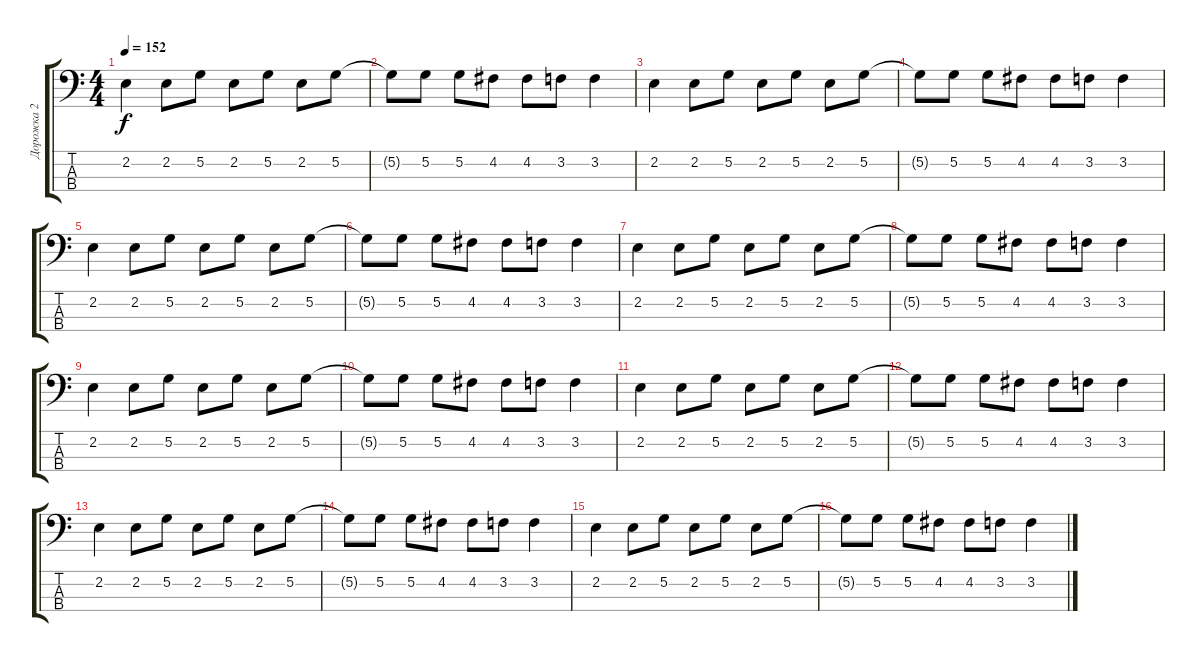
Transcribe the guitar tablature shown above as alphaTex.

\track ("Дорожка 2" "Дорожка 2") {instrument electricbassfinger}
\staff {score tabs}
\tuning (G2 D2 A1 E1) {hide}
\ts (4 4)
\tempo 152
\clef f4
\ks c
2.2.4{dy f} 2.2.8 5.2.8 2.2.8 5.2.8 2.2.8 5.2.8 |
5.2{t}.8 5.2.8 5.2.8 4.2.8 4.2.8 3.2.8 3.2.4 |
2.2.4 2.2.8 5.2.8 2.2.8 5.2.8 2.2.8 5.2.8 |
5.2{t}.8 5.2.8 5.2.8 4.2.8 4.2.8 3.2.8 3.2.4 |
2.2.4 2.2.8 5.2.8 2.2.8 5.2.8 2.2.8 5.2.8 |
5.2{t}.8 5.2.8 5.2.8 4.2.8 4.2.8 3.2.8 3.2.4 |
2.2.4 2.2.8 5.2.8 2.2.8 5.2.8 2.2.8 5.2.8 |
5.2{t}.8 5.2.8 5.2.8 4.2.8 4.2.8 3.2.8 3.2.4 |
2.2.4 2.2.8 5.2.8 2.2.8 5.2.8 2.2.8 5.2.8 |
5.2{t}.8 5.2.8 5.2.8 4.2.8 4.2.8 3.2.8 3.2.4 |
2.2.4 2.2.8 5.2.8 2.2.8 5.2.8 2.2.8 5.2.8 |
5.2{t}.8 5.2.8 5.2.8 4.2.8 4.2.8 3.2.8 3.2.4 |
2.2.4 2.2.8 5.2.8 2.2.8 5.2.8 2.2.8 5.2.8 |
5.2{t}.8 5.2.8 5.2.8 4.2.8 4.2.8 3.2.8 3.2.4 |
2.2.4 2.2.8 5.2.8 2.2.8 5.2.8 2.2.8 5.2.8 |
5.2{t}.8 5.2.8 5.2.8 4.2.8 4.2.8 3.2.8 3.2.4
